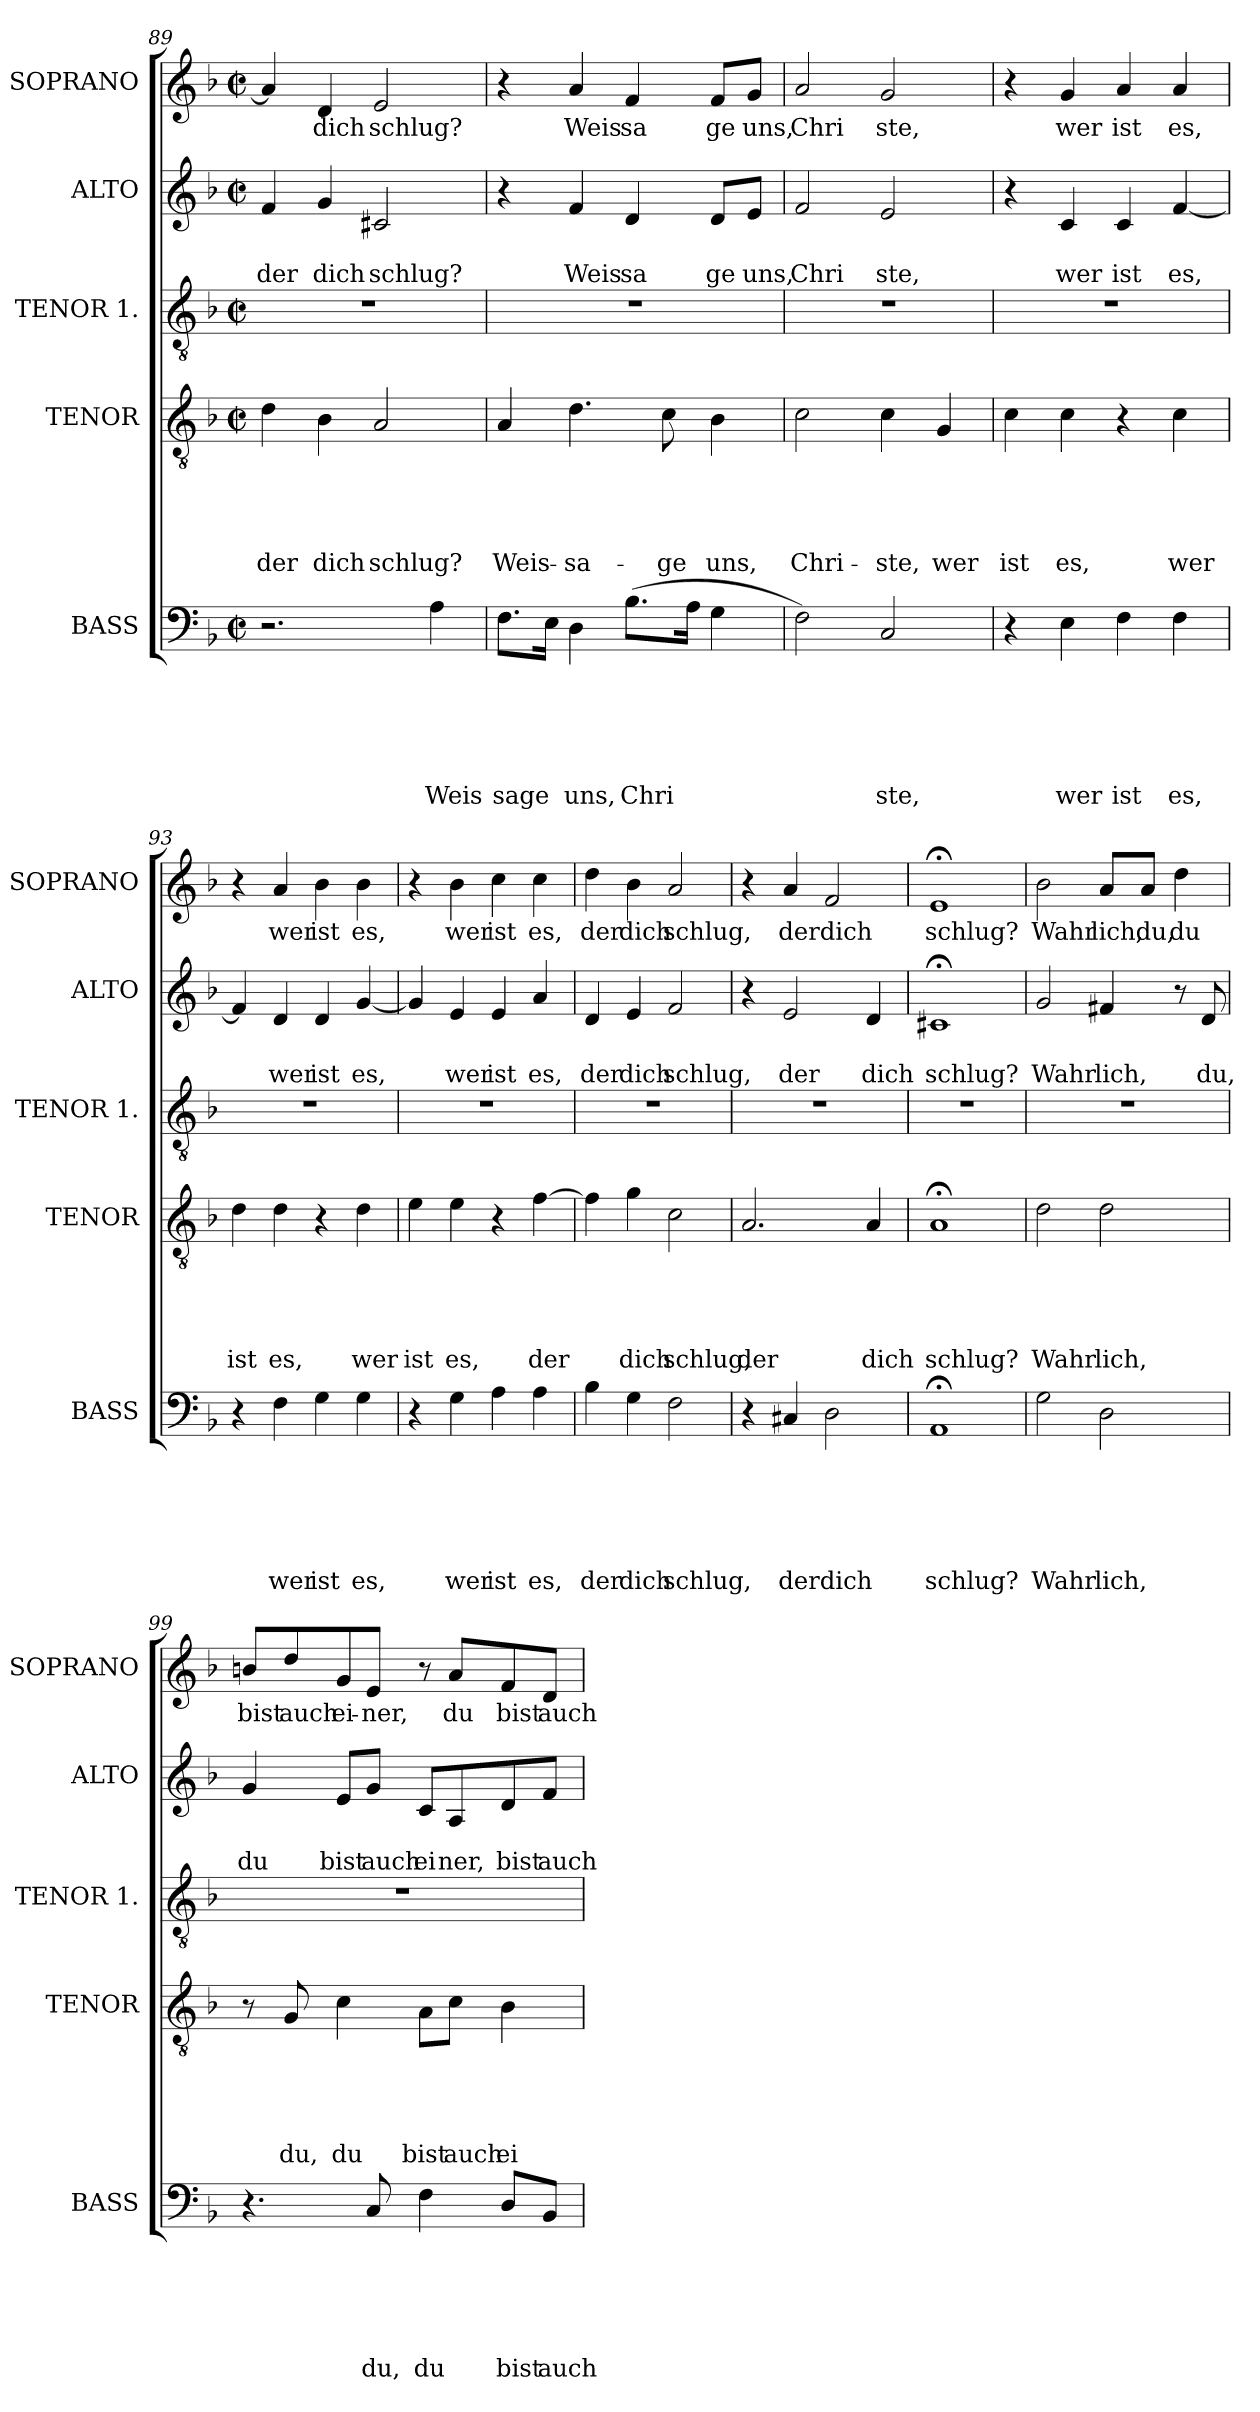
**kern	**text	**text	**text	**text	**text	**text	**kern	**text	**text	**text	**text	**text	**kern	**kern	**text	**text	**kern	**text
*part5	*part5	*part5	*part5	*part5	*part5	*part5	*part4	*part4	*part4	*part4	*part4	*part4	*part3	*part2	*part2	*part2	*part1	*part1
*staff5	*staff5	*staff5	*staff5	*staff5	*staff5	*staff5	*staff4	*staff4	*staff4	*staff4	*staff4	*staff4	*staff3	*staff2	*staff2	*staff2	*staff1	*staff1
*I"BASS	*	*	*	*	*	*	*I"TENOR	*	*	*	*	*	*I"TENOR 1.	*I"ALTO	*	*	*I"SOPRANO	*
*I'BASS	*	*	*	*	*	*	*I'TENOR	*	*	*	*	*	*I'TENOR 1.	*I'ALTO	*	*	*I'SOPRANO	*
*clefF4	*	*	*	*	*	*	*clefGv2	*	*	*	*	*	*clefGv2	*clefG2	*	*	*clefG2	*
*k[b-]	*	*	*	*	*	*	*k[b-]	*	*	*	*	*	*k[b-]	*k[b-]	*	*	*k[b-]	*
*F:	*	*	*	*	*	*	*F:	*	*	*	*	*	*F:	*F:	*	*	*F:	*
*M2/2	*	*	*	*	*	*	*M2/2	*	*	*	*	*	*M2/2	*M2/2	*	*	*M2/2	*
*met(c|)	*	*	*	*	*	*	*met(c|)	*	*	*	*	*	*met(c|)	*met(c|)	*	*	*met(c|)	*
=89	=89	=89	=89	=89	=89	=89	=89	=89	=89	=89	=89	=89	=89	=89	=89	=89	=89	=89
!	!	!	!	!	!	!	!	!	!	!	!	!LO:LY:b	!	!	!	!LO:LY:b	!	!
2.r	.	.	.	.	.	.	4d\	.	.	.	.	der	1r	4f/	.	der	4a/]	.
!	!	!	!	!	!	!	!	!	!	!	!	!LO:LY:b	!	!	!	!LO:LY:b	!	!LO:LY:b
.	.	.	.	.	.	.	4B-\	.	.	.	.	dich	.	4g/	.	dich	4d/	dich
!	!	!	!	!	!	!	!	!	!	!	!	!LO:LY:b	!	!	!	!LO:LY:b	!	!LO:LY:b
.	.	.	.	.	.	.	2A/	.	.	.	.	schlug?	.	2c#X/	.	schlug?	2e/	schlug?
!	!	!	!	!	!	!LO:LY:b	!	!	!	!	!	!	!	!	!	!	!	!
4A\	.	.	.	.	.	Weis	.	.	.	.	.	.	.	.	.	.	.	.
!!LO:PB:g=z
=90	=90	=90	=90	=90	=90	=90	=90	=90	=90	=90	=90	=90	=90	=90	=90	=90	=90	=90
!	!	!	!	!	!	!LO:LY:b	!	!	!	!	!	!LO:LY:b	!	!	!	!	!	!
8.F\L	.	.	.	.	.	sage	4A/	.	.	.	.	Weis-	1r	4r	.	.	4r	.
16E\Jk	.	.	.	.	.	.	.	.	.	.	.	.	.	.	.	.	.	.
!	!	!	!	!	!	!LO:LY:b	!	!	!	!	!	!LO:LY:b	!	!	!	!LO:LY:b	!	!LO:LY:b
4D\	.	.	.	.	.	uns,	4.d\	.	.	.	.	-sa-	.	4f/	.	Weis	4a/	Weis
!	!	!	!	!	!	!LO:LY:b	!	!	!	!	!	!	!	!	!	!LO:LY:b	!	!LO:LY:b
(>8.B-\L	.	.	.	.	.	Chri	.	.	.	.	.	.	.	4d/	.	sa	4f/	sa
!	!	!	!	!	!	!	!	!	!	!	!	!LO:LY:b	!	!	!	!	!	!
.	.	.	.	.	.	.	8c\	.	.	.	.	-ge	.	.	.	.	.	.
16A\Jk	.	.	.	.	.	.	.	.	.	.	.	.	.	.	.	.	.	.
!	!	!	!	!	!	!	!	!	!	!	!	!LO:LY:b	!	!	!	!LO:LY:b	!	!LO:LY:b
4G\	.	.	.	.	.	.	4B-\	.	.	.	.	uns,	.	8d/L	.	ge	8f/L	ge
!	!	!	!	!	!	!	!	!	!	!	!	!	!	!	!	!LO:LY:b	!	!LO:LY:b
.	.	.	.	.	.	.	.	.	.	.	.	.	.	8e/J	.	uns,	8g/J	uns,
=91	=91	=91	=91	=91	=91	=91	=91	=91	=91	=91	=91	=91	=91	=91	=91	=91	=91	=91
!	!	!	!	!	!	!	!	!	!	!	!	!LO:LY:b	!	!	!	!LO:LY:b	!	!LO:LY:b
2F\)	.	.	.	.	.	.	2c\	.	.	.	.	Chri-	1r	2f/	.	Chri	2a/	Chri
!	!	!	!	!	!	!LO:LY:b	!	!	!	!	!	!LO:LY:b	!	!	!	!LO:LY:b	!	!LO:LY:b
2C/	.	.	.	.	.	ste,	4c\	.	.	.	.	-ste,	.	2e/	.	ste,	2g/	ste,
!	!	!	!	!	!	!	!	!	!	!	!	!LO:LY:b	!	!	!	!	!	!
.	.	.	.	.	.	.	4G/	.	.	.	.	wer	.	.	.	.	.	.
=92	=92	=92	=92	=92	=92	=92	=92	=92	=92	=92	=92	=92	=92	=92	=92	=92	=92	=92
!	!	!	!	!	!	!	!	!	!	!	!	!LO:LY:b	!	!	!	!	!	!
4r	.	.	.	.	.	.	4c\	.	.	.	.	ist	1r	4r	.	.	4r	.
!	!	!	!	!	!	!LO:LY:b	!	!	!	!	!	!LO:LY:b	!	!	!	!LO:LY:b	!	!LO:LY:b
4E\	.	.	.	.	.	wer	4c\	.	.	.	.	es,	.	4c/	.	wer	4g/	wer
!	!	!	!	!	!	!LO:LY:b	!	!	!	!	!	!	!	!	!	!LO:LY:b	!	!LO:LY:b
4F\	.	.	.	.	.	ist	4r	.	.	.	.	.	.	4c/	.	ist	4a/	ist
!	!	!	!	!	!	!LO:LY:b	!	!	!	!	!	!LO:LY:b	!	!	!	!LO:LY:b	!	!LO:LY:b
4F\	.	.	.	.	.	es,	4c\	.	.	.	.	wer	.	[<4f/	.	es,	4a/	es,
=93	=93	=93	=93	=93	=93	=93	=93	=93	=93	=93	=93	=93	=93	=93	=93	=93	=93	=93
!	!	!	!	!	!	!	!	!	!	!	!	!LO:LY:b	!	!	!	!	!	!
4r	.	.	.	.	.	.	4d\	.	.	.	.	ist	1r	4f/]	.	.	4r	.
!	!	!	!	!	!	!LO:LY:b	!	!	!	!	!	!LO:LY:b	!	!	!	!LO:LY:b	!	!LO:LY:b
4F\	.	.	.	.	.	wer	4d\	.	.	.	.	es,	.	4d/	.	wer	4a/	wer
!	!	!	!	!	!	!LO:LY:b	!	!	!	!	!	!	!	!	!	!LO:LY:b	!	!LO:LY:b
4G\	.	.	.	.	.	ist	4r	.	.	.	.	.	.	4d/	.	ist	4b-\	ist
!	!	!	!	!	!	!LO:LY:b	!	!	!	!	!	!LO:LY:b	!	!	!	!LO:LY:b	!	!LO:LY:b
4G\	.	.	.	.	.	es,	4d\	.	.	.	.	wer	.	[<4g/	.	es,	4b-\	es,
=94	=94	=94	=94	=94	=94	=94	=94	=94	=94	=94	=94	=94	=94	=94	=94	=94	=94	=94
!	!	!	!	!	!	!	!	!	!	!	!	!LO:LY:b	!	!	!	!	!	!
4r	.	.	.	.	.	.	4e\	.	.	.	.	ist	1r	4g/]	.	.	4r	.
!	!	!	!	!	!	!LO:LY:b	!	!	!	!	!	!LO:LY:b	!	!	!	!LO:LY:b	!	!LO:LY:b
4G\	.	.	.	.	.	wer	4e\	.	.	.	.	es,	.	4e/	.	wer	4b-\	wer
!	!	!	!	!	!	!LO:LY:b	!	!	!	!	!	!	!	!	!	!LO:LY:b	!	!LO:LY:b
4A\	.	.	.	.	.	ist	4r	.	.	.	.	.	.	4e/	.	ist	4cc\	ist
!	!	!	!	!	!	!LO:LY:b	!	!	!	!	!	!LO:LY:b	!	!	!	!LO:LY:b	!	!LO:LY:b
4A\	.	.	.	.	.	es,	[>4f\	.	.	.	.	der	.	4a/	.	es,	4cc\	es,
=95	=95	=95	=95	=95	=95	=95	=95	=95	=95	=95	=95	=95	=95	=95	=95	=95	=95	=95
!	!	!	!	!	!	!LO:LY:b	!	!	!	!	!	!	!	!	!	!LO:LY:b	!	!LO:LY:b
4B-\	.	.	.	.	.	der	4f\]	.	.	.	.	.	1r	4d/	.	der	4dd\	der
!	!	!	!	!	!	!LO:LY:b	!	!	!	!	!	!LO:LY:b	!	!	!	!LO:LY:b	!	!LO:LY:b
4G\	.	.	.	.	.	dich	4g\	.	.	.	.	dich	.	4e/	.	dich	4b-\	dich
!	!	!	!	!	!	!LO:LY:b	!	!	!	!	!	!LO:LY:b	!	!	!	!LO:LY:b	!	!LO:LY:b
2F\	.	.	.	.	.	schlug,	2c\	.	.	.	.	schlug,	.	2f/	.	schlug,	2a/	schlug,
=96	=96	=96	=96	=96	=96	=96	=96	=96	=96	=96	=96	=96	=96	=96	=96	=96	=96	=96
!	!	!	!	!	!	!	!	!	!	!	!	!LO:LY:b	!	!	!	!	!	!
4r	.	.	.	.	.	.	2.A/	.	.	.	.	der	1r	4r	.	.	4r	.
!	!	!	!	!	!	!LO:LY:b	!	!	!	!	!	!	!	!	!	!LO:LY:b	!	!LO:LY:b
4C#X/	.	.	.	.	.	der	.	.	.	.	.	.	.	2e/	.	der	4a/	der
!	!	!	!	!	!	!LO:LY:b	!	!	!	!	!	!	!	!	!	!	!	!LO:LY:b
2D\	.	.	.	.	.	dich	.	.	.	.	.	.	.	.	.	.	2f/	dich
!	!	!	!	!	!	!	!	!	!	!	!	!LO:LY:b	!	!	!	!LO:LY:b	!	!
.	.	.	.	.	.	.	4A/	.	.	.	.	dich	.	4d/	.	dich	.	.
=97	=97	=97	=97	=97	=97	=97	=97	=97	=97	=97	=97	=97	=97	=97	=97	=97	=97	=97
!	!	!	!	!	!	!LO:LY:b	!	!	!	!	!	!LO:LY:b	!	!	!	!LO:LY:b	!	!LO:LY:b
1AA;	.	.	.	.	.	schlug?	1A;	.	.	.	.	schlug?	1r	1c#X;	.	schlug?	1e;	schlug?
!!LO:LB:g=z
=98	=98	=98	=98	=98	=98	=98	=98	=98	=98	=98	=98	=98	=98	=98	=98	=98	=98	=98
!	!	!	!	!	!	!LO:LY:b	!	!	!	!	!	!LO:LY:b	!	!	!	!LO:LY:b	!	!LO:LY:b
2G\	.	.	.	.	.	Wahr	2d\	.	.	.	.	Wahr	1r	2g/	.	Wahr	2b-\	Wahr-
!	!	!	!	!	!	!LO:LY:b	!	!	!	!	!	!LO:LY:b	!	!	!	!LO:LY:b	!	!LO:LY:b
2D\	.	.	.	.	.	lich,	2d\	.	.	.	.	lich,	.	4f#X/	.	lich,	8a/L	-lich,
!	!	!	!	!	!	!	!	!	!	!	!	!	!	!	!	!	!	!LO:LY:b
.	.	.	.	.	.	.	.	.	.	.	.	.	.	.	.	.	8a/J	du,
!	!	!	!	!	!	!	!	!	!	!	!	!	!	!	!	!	!	!LO:LY:b
.	.	.	.	.	.	.	.	.	.	.	.	.	.	8r	.	.	4dd\	du
!	!	!	!	!	!	!	!	!	!	!	!	!	!	!	!	!LO:LY:b	!	!
.	.	.	.	.	.	.	.	.	.	.	.	.	.	8d/	.	du,	.	.
=99	=99	=99	=99	=99	=99	=99	=99	=99	=99	=99	=99	=99	=99	=99	=99	=99	=99	=99
!	!	!	!	!	!	!	!	!	!	!	!	!	!	!	!	!LO:LY:b	!	!LO:LY:b
4.r	.	.	.	.	.	.	8r	.	.	.	.	.	1r	4g/	.	du	8bn/L	bist
!	!	!	!	!	!	!	!	!	!	!	!	!LO:LY:b	!	!	!	!	!	!LO:LY:b
.	.	.	.	.	.	.	8G/	.	.	.	.	du,	.	.	.	.	8dd/	auch
!	!	!	!	!	!	!	!	!	!	!	!	!LO:LY:b	!	!	!	!LO:LY:b	!	!LO:LY:b
.	.	.	.	.	.	.	4c\	.	.	.	.	du	.	8e/L	.	bist	8g/	ei-
!	!	!	!	!	!	!LO:LY:b	!	!	!	!	!	!	!	!	!	!LO:LY:b	!	!LO:LY:b
8C/	.	.	.	.	.	du,	.	.	.	.	.	.	.	8g/J	.	auch	8e/J	-ner,
!	!	!	!	!	!	!LO:LY:b	!	!	!	!	!	!LO:LY:b	!	!	!	!LO:LY:b	!	!
4F\	.	.	.	.	.	du	8A\L	.	.	.	.	bist	.	8c/L	.	ei	8r	.
!	!	!	!	!	!	!	!	!	!	!	!	!LO:LY:b	!	!	!	!LO:LY:b	!	!LO:LY:b
.	.	.	.	.	.	.	8c\J	.	.	.	.	auch	.	8A/	.	ner,	8a/L	du
!	!	!	!	!	!	!LO:LY:b	!	!	!	!	!	!LO:LY:b	!	!	!	!LO:LY:b	!	!LO:LY:b
8D/L	.	.	.	.	.	bist	4B-\	.	.	.	.	ei	.	8d/	.	bist	8f/	bist
!	!	!	!	!	!	!LO:LY:b	!	!	!	!	!	!	!	!	!	!LO:LY:b	!	!LO:LY:b
8BB-/J	.	.	.	.	.	auch	.	.	.	.	.	.	.	8f/J	.	auch	8d/J	auch
=	=	=	=	=	=	=	=	=	=	=	=	=	=	=	=	=	=	=
*-	*-	*-	*-	*-	*-	*-	*-	*-	*-	*-	*-	*-	*-	*-	*-	*-	*-	*-
